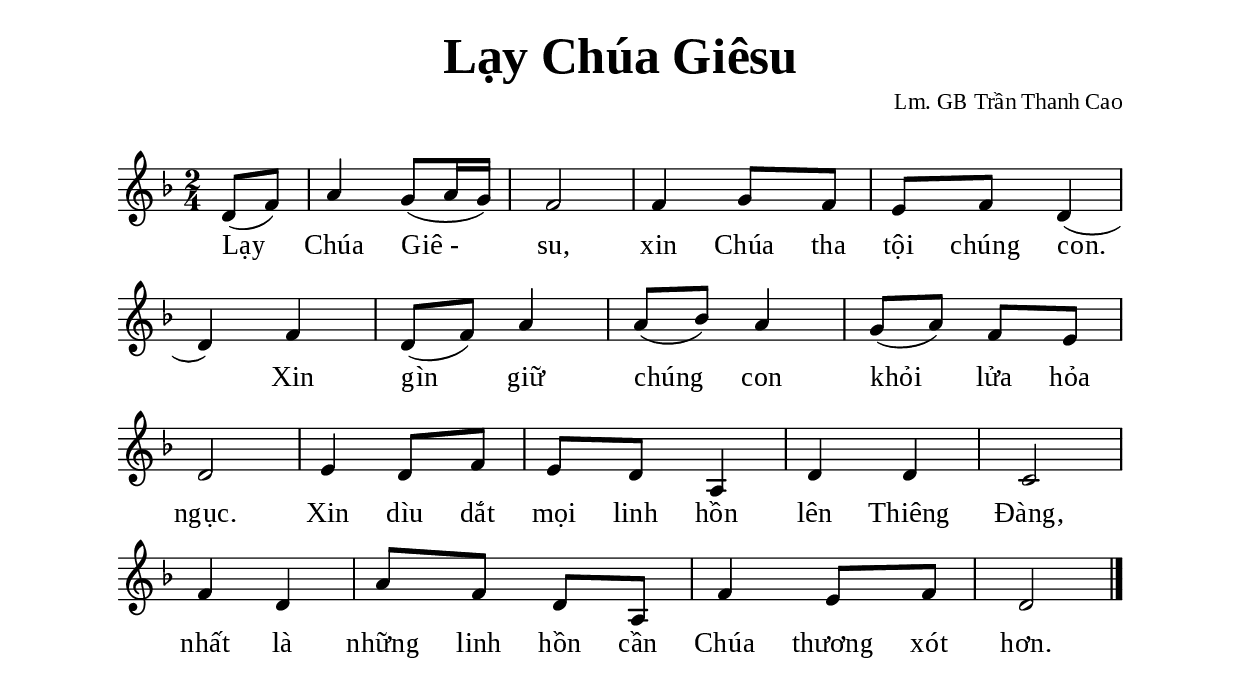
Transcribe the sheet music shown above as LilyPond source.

% Cài đặt chung
\version "2.22.1"
\include "english.ly"

\header {
  title = \markup { \fontsize #3 "Lạy Chúa Giêsu" }
  poet = " "
  composer = "Lm. GB Trần Thanh Cao"
  arranger = " "
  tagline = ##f
}

\paper {
  #(set-paper-size "a4")
  top-margin = 20\mm
  bottom-margin = 10\mm
  left-margin = 20\mm
  right-margin = 20\mm
  indent = #0
  #(define fonts
    (make-pango-font-tree
      "Liberation Serif"
      "Liberation Serif"
      "Liberation Serif"
      (/ 20 20)))
  page-count = #1
  system-system-spacing = #'((basic-distance . 12.5))
  score-system-spacing = #'((basic-distance . 12.5))
}

% Nhạc phiên khúc
nhacPhienKhucMot = \relative c' {
  \partial 4 d8( f) |
  a4 g8( a16 g) |
  f2 |
  f4 g8 f |
  e f d4( |
  d) f |
  d8( f) a4 |
  a8( bf) a4 |
  g8( a) f e |
  d2 |
  e4 d8 f |
  e d a4 |
  d d |
  c2 |
  f4 d |
  a'8 f d a |
  f'4 e8 f |
  d2 \bar "|."
}

% Lời phiên khúc
loiPhienKhucMot = \lyricmode {
  Lạy Chúa "Giê -" su, xin Chúa tha tội chúng con.
  Xin gìn giữ chúng con khỏi lửa hỏa ngục.
  Xin dìu dắt mọi linh hồn lên Thiêng Đàng,
  nhất là những linh hồn cần Chúa thương xót hơn.
}


% Dàn trang
\score {
  \new ChoirStaff <<
    \new Staff = phienKhuc \with {
        %\magnifyStaff #(magstep +1)
      }
      <<
      \new Voice = beSop {
        \key f \major \time 2/4 \nhacPhienKhucMot
      }
    >>
    \new Lyrics \lyricsto beSop \loiPhienKhucMot
  >>
  \layout {
    \override Lyrics.LyricText.font-size = #+2
    \override Lyrics.LyricSpace.minimum-distance = #3.5
    \override Score.BarNumber.break-visibility = ##(#f #f #f)
    \override Score.SpacingSpanner.uniform-stretching = ##t
  } 
}
